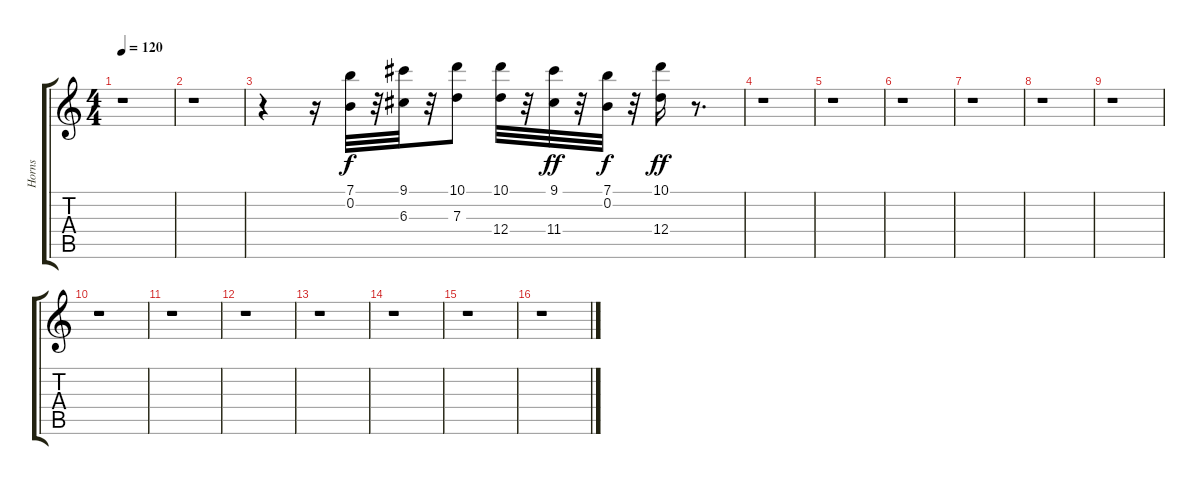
\track ("Horns" "Horns") {instrument synthbass1}
\staff {score tabs}
\tuning (E4 B3 G3 D3 A2 E2) {hide}
\ts (4 4)
\tempo 120
\clef g2
\ks c
r.1{dy f} |
r.1 |
r.4 r.16 (7.1 0.2).32 r.32 (9.1 6.3).32 r.32 (10.1 7.3).8 (10.1 12.4).32 r.32 (9.1 11.4).32{dy ff} r.32 (7.1 0.2).32{dy f} r.32 (10.1 12.4).16{dy ff} r.8{d} |
r.1 |
r.1 |
r.1 |
r.1 |
r.1 |
r.1 |
r.1 |
r.1 |
r.1 |
r.1 |
r.1 |
r.1 |
r.1
